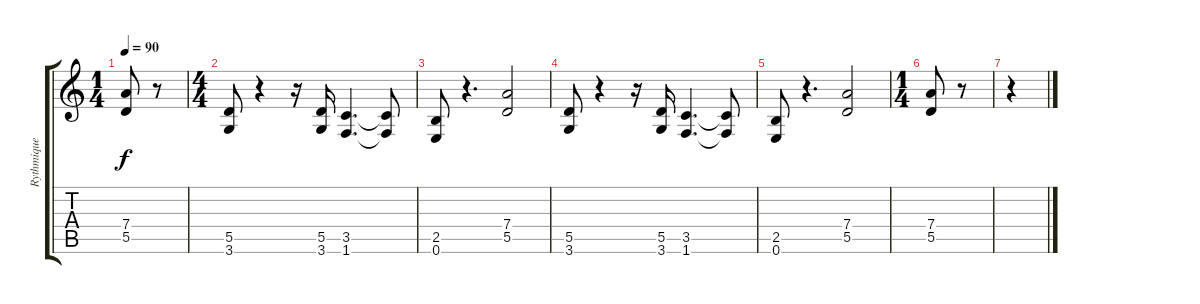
\track ("Rythmique Guitar" "Rythmique ") {instrument distortionguitar}
\staff {score tabs}
\tuning (E4 B3 G3 D3 A2 E2) {hide}
\ts (1 4)
\tempo 90
\clef g2
\ks c
(7.4{t} 5.5{t}).8{dy f} r.8 |
\ts (4 4)
(5.5 3.6).8 r.4 r.16 (5.5 3.6).16 (3.5 1.6).4{d} (3.5{t} 1.6{t}).8 |
(2.5 0.6).8 r.4{d} (7.4 5.5).2 |
(5.5 3.6).8 r.4 r.16 (5.5 3.6).16 (3.5 1.6).4{d} (3.5{t} 1.6{t}).8 |
(2.5 0.6).8 r.4{d} (7.4 5.5).2 |
\ts (1 4)
(7.4 5.5).8 r.8 |
r.4
